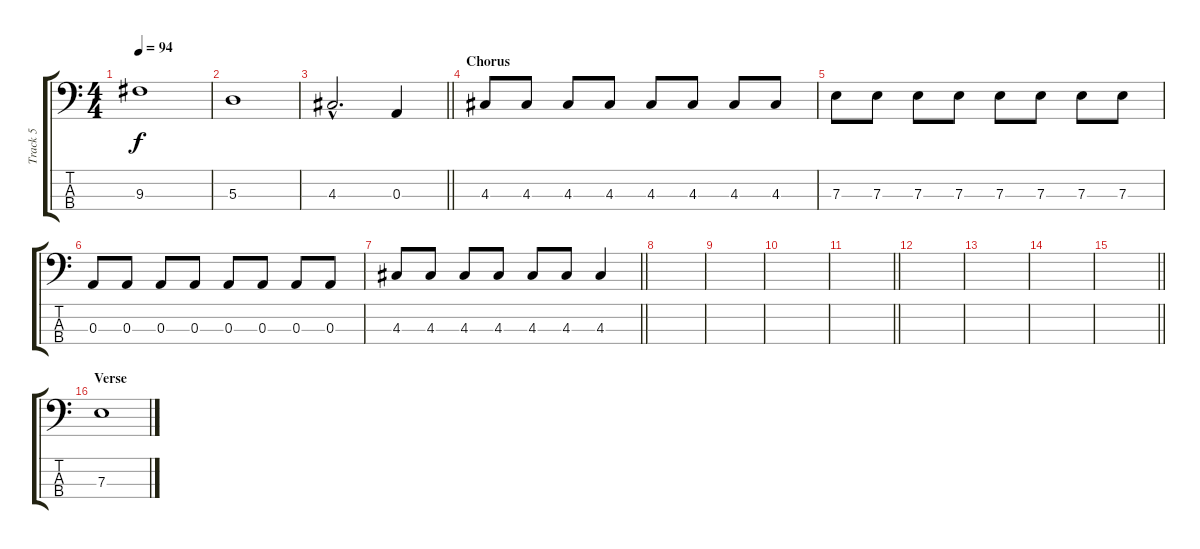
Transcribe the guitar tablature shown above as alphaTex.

\track ("Track 5" "Track 5") {instrument electricbassfinger}
\staff {score tabs}
\tuning (G2 D2 A1 E1) {hide}
\ts (4 4)
\tempo 94
\clef f4
\ks c
9.3.1{dy f} |
5.3.1 |
\barLineRight lightlight
4.3{hac}.2{d} 0.3.4 |
\section ("" "Chorus")
4.3.8 4.3.8 4.3.8 4.3.8 4.3.8 4.3.8 4.3.8 4.3.8 |
7.3.8 7.3.8 7.3.8 7.3.8 7.3.8 7.3.8 7.3.8 7.3.8 |
0.3.8 0.3.8 0.3.8 0.3.8 0.3.8 0.3.8 0.3.8 0.3.8 |
\barLineRight lightlight
4.3.8 4.3.8 4.3.8 4.3.8 4.3.8 4.3.8 4.3.4 |
|
|
|
\barLineRight lightlight
|
|
|
|
\barLineRight lightlight
|
\section ("" "Verse")
7.3.1
